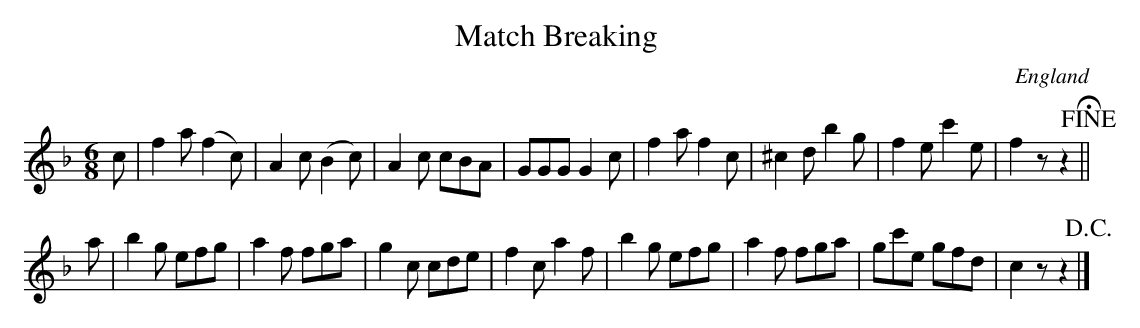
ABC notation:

X:1
T:Match Breaking
L:1/8
M:6/8
O:England
K:F
c |\
f2a (f2c) | A2c (B2c) | A2c cBA  | GGG G2c |\
f2a  f2c  | ^c2d b2g  | f2e c'2e | f2z z2 !fine! H||
a |\
b2g efg | a2f fga | g2c  cde | f2c a2f |\
b2g efg | a2f fga | gc'e gfd | c2z z2 !D.C.! |]
